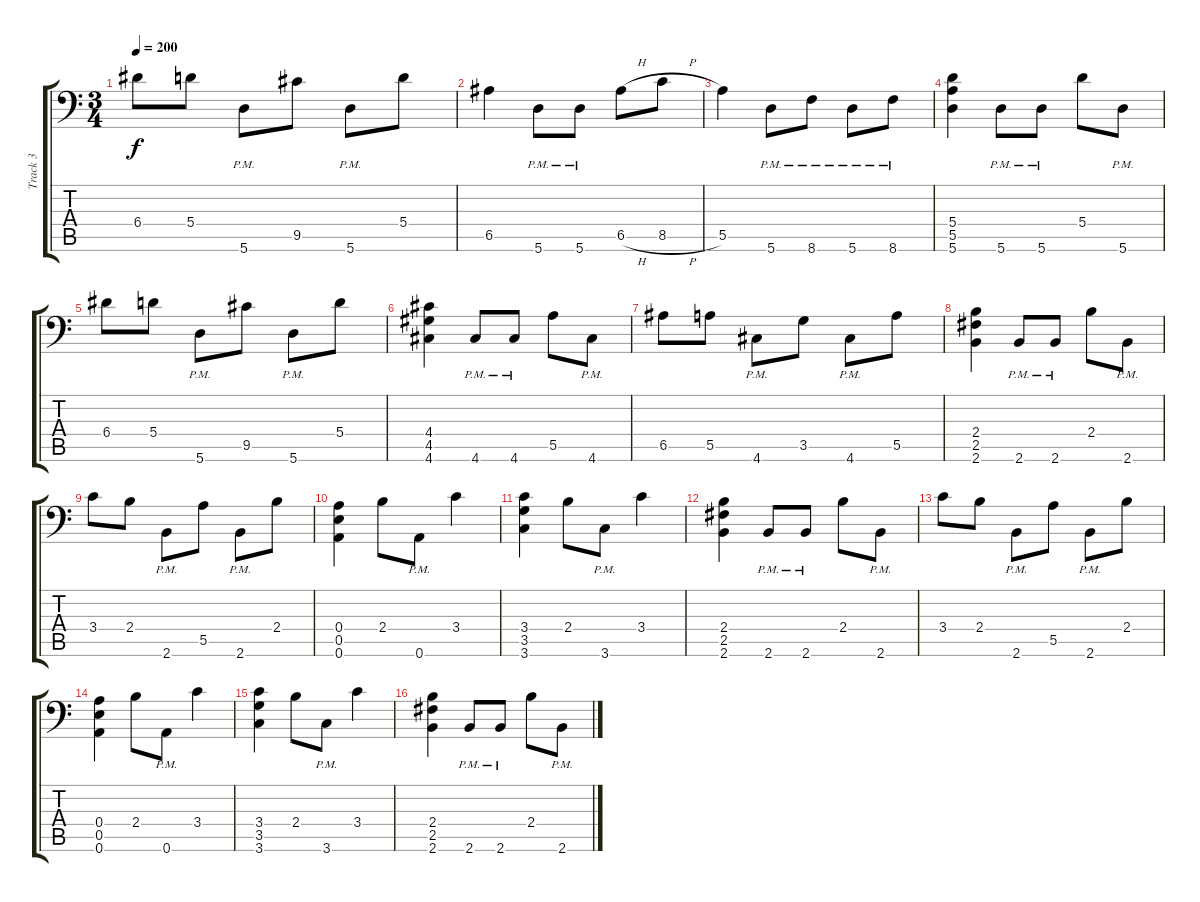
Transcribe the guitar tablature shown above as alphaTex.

\track ("Track 3" "Track 3") {instrument overdrivenguitar}
\staff {score tabs}
\tuning (B3 Gb3 D3 A2 E2 A1) {hide}
\ts (3 4)
\tempo 200
\clef f4
\ks c
6.4.8{dy f} 5.4.8 5.6{pm}.8 9.5.8 5.6{pm}.8 5.4.8 |
6.5.4 5.6{pm}.8 5.6{pm}.8 6.5{h}.8 8.5{h}.8 |
5.5.4 5.6{pm}.8 8.6{pm}.8 5.6{pm}.8 8.6{pm}.8 |
(5.4 5.5 5.6).4 5.6{pm}.8 5.6{pm}.8 5.4.8 5.6{pm}.8 |
6.4.8 5.4.8 5.6{pm}.8 9.5.8 5.6{pm}.8 5.4.8 |
(4.4 4.5 4.6).4 4.6{pm}.8 4.6{pm}.8 5.5.8 4.6{pm}.8 |
6.5.8 5.5.8 4.6{pm}.8 3.5.8 4.6{pm}.8 5.5.8 |
(2.4 2.5 2.6).4 2.6{pm}.8 2.6{pm}.8 2.4.8 2.6{pm}.8 |
3.4.8 2.4.8 2.6{pm}.8 5.5.8 2.6{pm}.8 2.4.8 |
(0.4 0.5 0.6).4 2.4.8 0.6{pm}.8 3.4.4 |
(3.4 3.5 3.6).4 2.4.8 3.6{pm}.8 3.4.4 |
(2.4 2.5 2.6).4 2.6{pm}.8 2.6{pm}.8 2.4.8 2.6{pm}.8 |
3.4.8 2.4.8 2.6{pm}.8 5.5.8 2.6{pm}.8 2.4.8 |
(0.4 0.5 0.6).4 2.4.8 0.6{pm}.8 3.4.4 |
(3.4 3.5 3.6).4 2.4.8 3.6{pm}.8 3.4.4 |
(2.4 2.5 2.6).4 2.6{pm}.8 2.6{pm}.8 2.4.8 2.6{pm}.8
